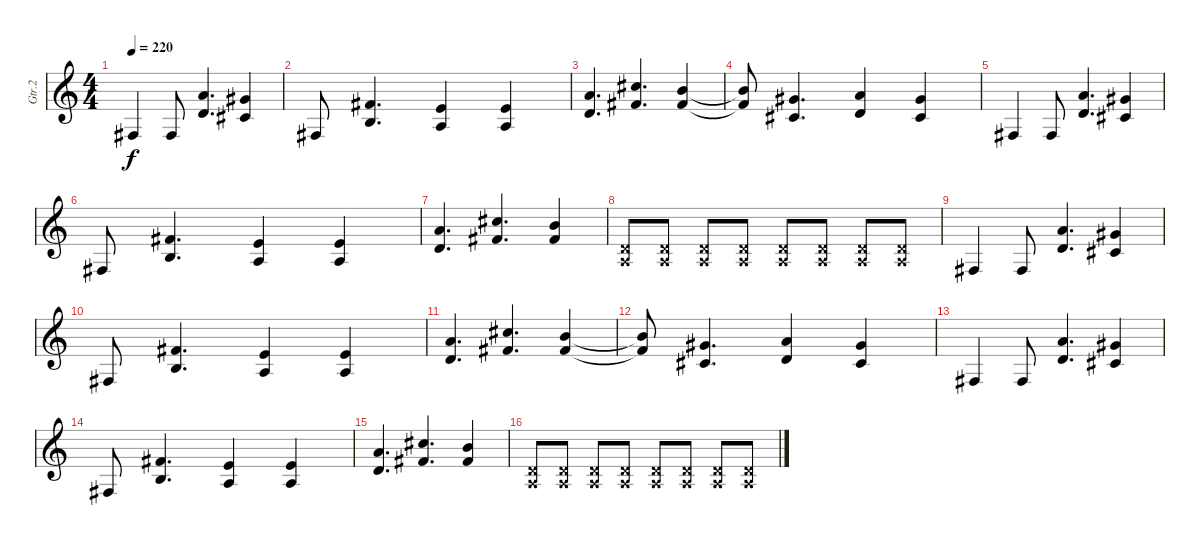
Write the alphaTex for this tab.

\track ("Gtr.2" "Gtr.2") {instrument overdrivenguitar}
\staff {score}
\tuning (E4 B3 G3 D3 A2 E2) {hide}
\ts (4 4)
\tempo 220
\clef g2
\ks c
2.6.4{dy f} 2.6.8 (7.4 5.5).4{d} (6.4 4.5).4 |
2.6.8 (4.4 2.5).4{d} (7.5 5.6).4 (7.5 5.6).4 |
(7.4 5.5).4{d} (11.4 9.5).4{d} (9.4 9.5).4 |
(9.4{t} 9.5{t}).8 (6.4 4.5).4{d} (7.4 5.5).4 (6.4 4.5).4 |
2.6.4 2.6.8 (7.4 5.5).4{d} (6.4 4.5).4 |
2.6.8 (4.4 2.5).4{d} (7.5 5.6).4 (7.5 5.6).4 |
(7.4 5.5).4{d} (11.4 9.5).4{d} (9.4 9.5).4 |
(0.4{x} 0.5{x}).8 (0.4{x} 0.5{x}).8 (0.4{x} 0.5{x}).8 (0.4{x} 0.5{x}).8 (0.4{x} 0.5{x}).8 (0.4{x} 0.5{x}).8 (0.4{x} 0.5{x}).8 (0.4{x} 0.5{x}).8 |
2.6.4 2.6.8 (7.4 5.5).4{d} (6.4 4.5).4 |
2.6.8 (4.4 2.5).4{d} (7.5 5.6).4 (7.5 5.6).4 |
(7.4 5.5).4{d} (11.4 9.5).4{d} (9.4 9.5).4 |
(9.4{t} 9.5{t}).8 (6.4 4.5).4{d} (7.4 5.5).4 (6.4 4.5).4 |
2.6.4 2.6.8 (7.4 5.5).4{d} (6.4 4.5).4 |
2.6.8 (4.4 2.5).4{d} (7.5 5.6).4 (7.5 5.6).4 |
(7.4 5.5).4{d} (11.4 9.5).4{d} (9.4 9.5).4 |
(0.4{x} 0.5{x}).8 (0.4{x} 0.5{x}).8 (0.4{x} 0.5{x}).8 (0.4{x} 0.5{x}).8 (0.4{x} 0.5{x}).8 (0.4{x} 0.5{x}).8 (0.4{x} 0.5{x}).8 (0.4{x} 0.5{x}).8
